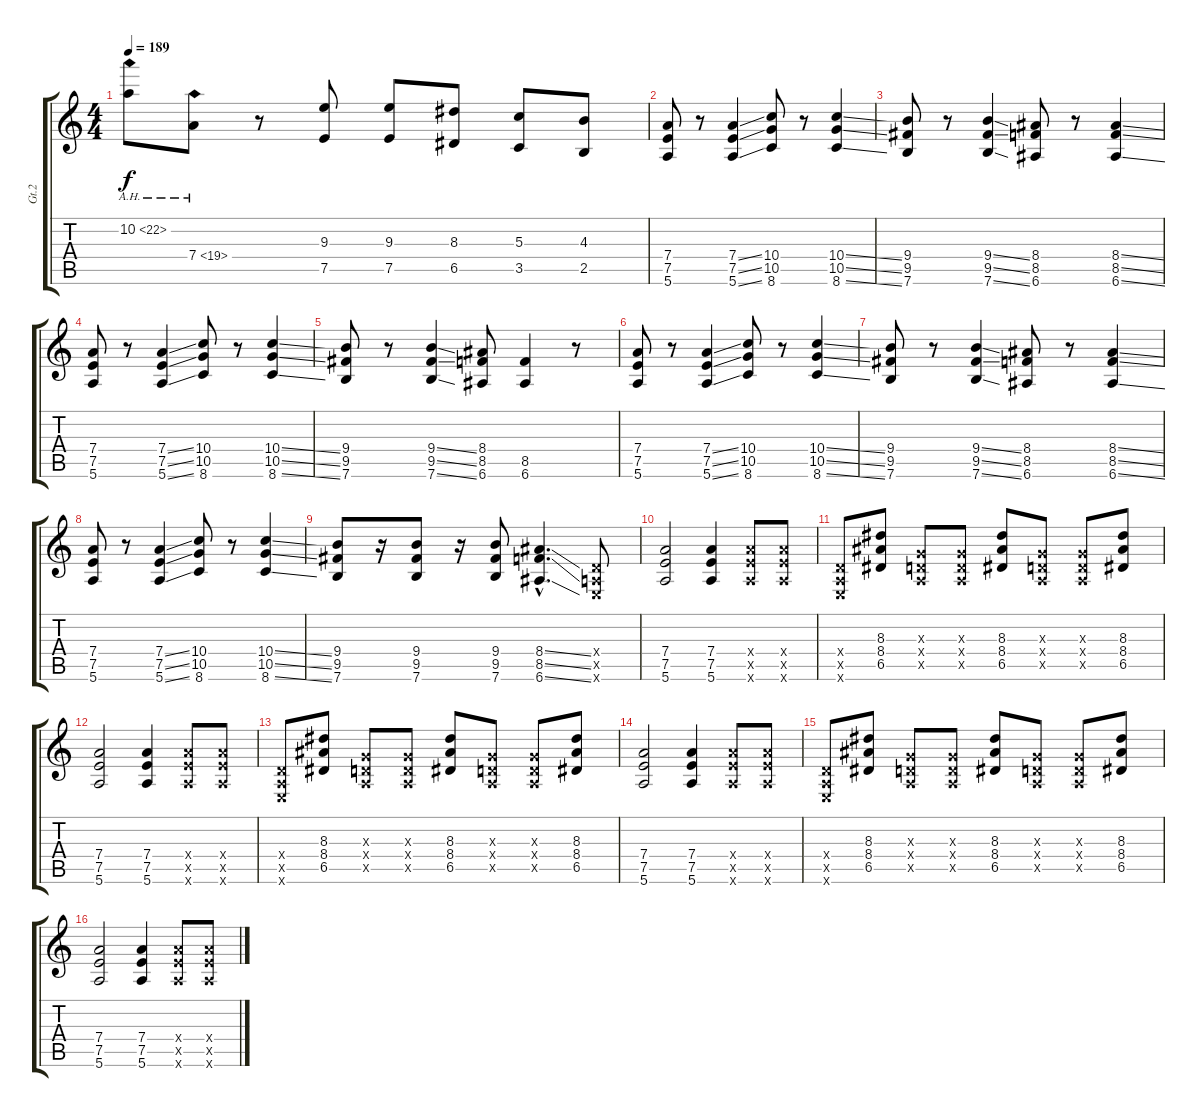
\track ("Gt.2" "Gt.2") {instrument distortionguitar}
\staff {score tabs}
\tuning (E4 B3 G3 D3 A2 E2) {hide}
\ts (4 4)
\tempo 189
\clef g2
\ks c
10.2{ah 12}.8{dy f} 7.4{ah 12}.8 r.8 (9.3 7.5).8 (9.3 7.5).8 (8.3 6.5).8 (5.3 3.5).8 (4.3 2.5).8 |
(7.4 7.5 5.6).8 r.8 (7.4{ss} 7.5{ss} 5.6{ss}).4 (10.4 10.5 8.6).8 r.8 (10.4{ss} 10.5{ss} 8.6{ss}).4 |
(9.4 9.5 7.6).8 r.8 (9.4{ss} 9.5{ss} 7.6{ss}).4 (8.4 8.5 6.6).8 r.8 (8.4{ss} 8.5{ss} 6.6{ss}).4 |
(7.4 7.5 5.6).8 r.8 (7.4{ss} 7.5{ss} 5.6{ss}).4 (10.4 10.5 8.6).8 r.8 (10.4{ss} 10.5{ss} 8.6{ss}).4 |
(9.4 9.5 7.6).8 r.8 (9.4{ss} 9.5{ss} 7.6{ss}).4 (8.4 8.5 6.6).8 (8.5 6.6).4 r.8 |
(7.4 7.5 5.6).8 r.8 (7.4{ss} 7.5{ss} 5.6{ss}).4 (10.4 10.5 8.6).8 r.8 (10.4{ss} 10.5{ss} 8.6{ss}).4 |
(9.4 9.5 7.6).8 r.8 (9.4{ss} 9.5{ss} 7.6{ss}).4 (8.4 8.5 6.6).8 r.8 (8.4{ss} 8.5{ss} 6.6{ss}).4 |
(7.4 7.5 5.6).8 r.8 (7.4{ss} 7.5{ss} 5.6{ss}).4 (10.4 10.5 8.6).8 r.8 (10.4{ss} 10.5{ss} 8.6{ss}).4 |
(9.4 9.5 7.6).8 r.16 (9.4 9.5 7.6).8 r.16 (9.4 9.5 7.6).8 (8.4{ss hac} 8.5{ss hac} 6.6{ss hac}).4{d} (0.4{x} 0.5{x} 0.6{x}).8 |
(7.4 7.5 5.6).2 (7.4 7.5 5.6).4 (7.4{x} 7.5{x} 5.6{x}).8 (7.4{x} 7.5{x} 5.6{x}).8 |
(0.4{x} 0.5{x} 0.6{x}).8 (8.3 8.4 6.5).8 (0.3{x} 0.4{x} 0.5{x}).8 (0.3{x} 0.4{x} 0.5{x}).8 (8.3 8.4 6.5).8 (0.3{x} 0.4{x} 0.5{x}).8 (0.3{x} 0.4{x} 0.5{x}).8 (8.3 8.4 6.5).8 |
(7.4 7.5 5.6).2 (7.4 7.5 5.6).4 (7.4{x} 7.5{x} 5.6{x}).8 (7.4{x} 7.5{x} 5.6{x}).8 |
(0.4{x} 0.5{x} 0.6{x}).8 (8.3 8.4 6.5).8 (0.3{x} 0.4{x} 0.5{x}).8 (0.3{x} 0.4{x} 0.5{x}).8 (8.3 8.4 6.5).8 (0.3{x} 0.4{x} 0.5{x}).8 (0.3{x} 0.4{x} 0.5{x}).8 (8.3 8.4 6.5).8 |
(7.4 7.5 5.6).2 (7.4 7.5 5.6).4 (7.4{x} 7.5{x} 5.6{x}).8 (7.4{x} 7.5{x} 5.6{x}).8 |
(0.4{x} 0.5{x} 0.6{x}).8 (8.3 8.4 6.5).8 (0.3{x} 0.4{x} 0.5{x}).8 (0.3{x} 0.4{x} 0.5{x}).8 (8.3 8.4 6.5).8 (0.3{x} 0.4{x} 0.5{x}).8 (0.3{x} 0.4{x} 0.5{x}).8 (8.3 8.4 6.5).8 |
(7.4 7.5 5.6).2 (7.4 7.5 5.6).4 (7.4{x} 7.5{x} 5.6{x}).8 (7.4{x} 7.5{x} 5.6{x}).8
